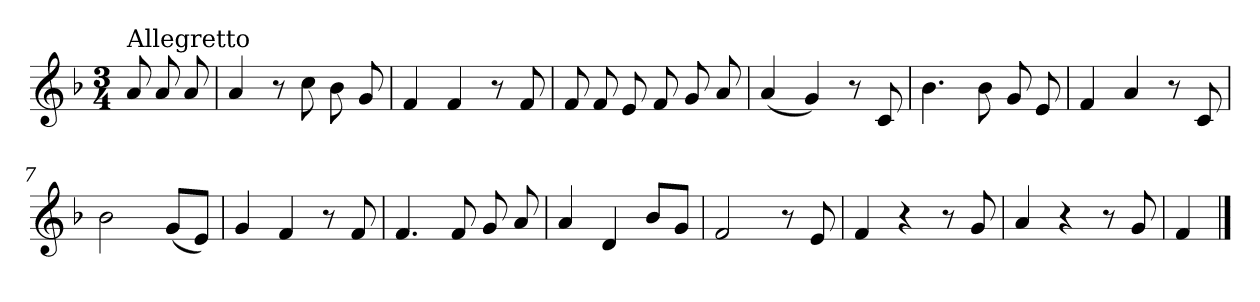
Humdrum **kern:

**kern
*part1
*staff1
*clefG2
*k[b-]
*F:
*M3/4
=
!LO:TX:a:t=Allegretto
8a/
8a/
8a/
=1
4a/
8r
8cc\
8b-\
8g/
=2
4f/
4f/
8r
8f/
=3
8f/
8f/
8e/
8f/
8g/
8a/
=4
(<4a/
4g/)
8r
8c/
=5
4.b-\
8b-\
8g/
8e/
!!LO:LB:g=z
=6
4f/
4a/
8r
8c/
=7
2b-\
(<8g/L
8e/J)
=8
4g/
4f/
8r
8f/
=9
4.f/
8f/
8g/
8a/
=10
4a/
4d/
8b-/L
8g/J
=11
2f/
8r
8e/
=12
4f/
4r
8r
8g/
!!LO:LB:g=z
=13
4a/
4r
8r
8g/
=14
4f/
==
*-
